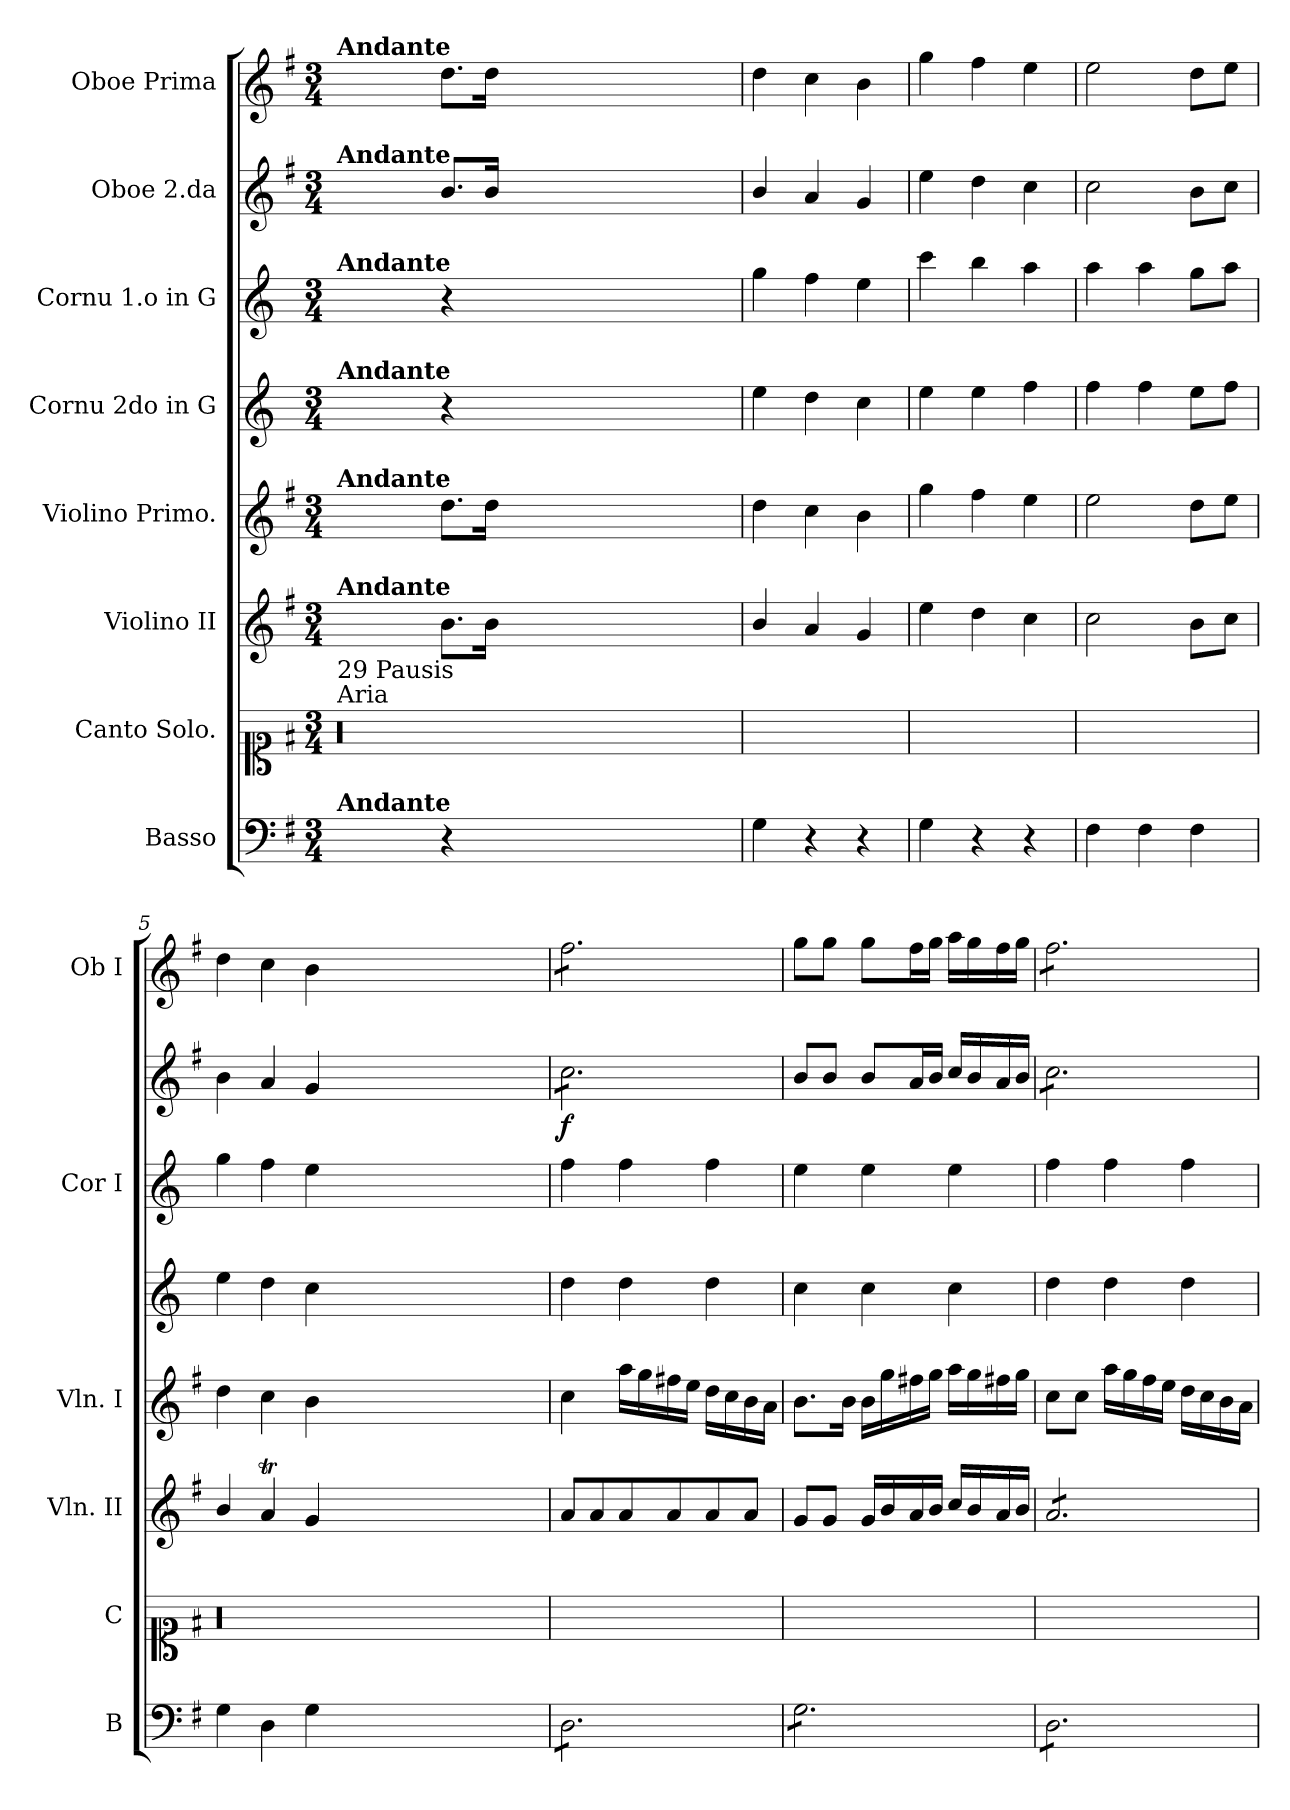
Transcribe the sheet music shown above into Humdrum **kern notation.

**kern	**dynam	**kern	**kern	**dynam	**kern	**dynam	**kern	**dynam	**kern	**kern	**dynam	**kern	**dynam
*part8	*part8	*part7	*part6	*part6	*part5	*part5	*part4	*part4	*part3	*part2	*part2	*part1	*part1
*staff8	*staff8	*staff7	*staff6	*staff6	*staff5	*staff5	*staff4	*staff4	*staff3	*staff2	*staff2	*staff1	*staff1
*I"Basso	*	*I"Canto Solo.	*I"Violino II	*	*I"Violino Primo.	*	*I"Cornu 2do in G	*	*I"Cornu 1.o   in G	*I"Oboe 2.da	*	*I"Oboe Prima	*
*I'B	*	*I'C	*I'Vln. II	*	*I'Vln. I	*	*	*	*I'Cor I	*	*	*I'Ob I	*
*clefF4	*	*clefC1	*clefG2	*	*clefG2	*	*clefG2	*	*clefG2	*clefG2	*	*clefG2	*
*	*	*	*	*	*	*	*ITrd3c5	*	*ITrd3c5	*	*	*	*
*k[f#]	*	*k[f#]	*k[f#]	*	*k[f#]	*	*k[f#]	*	*k[f#]	*k[f#]	*	*k[f#]	*
*G:	*	*G:	*G:	*	*G:	*	*	*	*	*G:	*	*G:	*
*M3/4	*	*M3/4	*M3/4	*	*M3/4	*	*M3/4	*	*M3/4	*M3/4	*	*M3/4	*
=1	=1	=1	=1	=1	=1	=1	=1	=1	=1	=1	=1	=1	=1
!	!	!	!	!	!	!	!	!	!	!	!	!LO:TX:a:B:t=Andante	!
!	!	!	!	!	!	!	!	!	!	!LO:TX:a:B:t=Andante	!	!	!
!	!	!	!	!	!	!	!	!	!LO:TX:a:B:t=Andante	!	!	!	!
!	!	!	!	!	!	!	!LO:TX:a:B:t=Andante	!	!	!	!	!	!
!	!	!	!	!	!LO:TX:a:B:t=Andante	!	!	!	!	!	!	!	!
!	!	!	!LO:TX:a:B:t=Andante	!	!	!	!	!	!	!	!	!	!
!	!	!LO:TX:a:t=Aria	!	!	!	!	!	!	!	!	!	!	!
!	!	!LO:TX:a:t=29 Pausis	!	!	!	!	!	!	!	!	!	!	!
!LO:TX:a:B:t=Andante	!	!	!	!	!	!	!	!	!	!	!	!	!
!	!	!LO:N:vis=00	!	!	!	!	!	!	!	!	!	!	!
4ryy	.	0.r	4ryy	.	4ryy	.	4ryy	.	4ryy	4ryy	.	4ryy	.
4ryy	.	.	4ryy	.	4ryy	.	4ryy	.	4ryy	4ryy	.	4ryy	.
!	!	!	!	!LO:DY:a	!	!	!	!	!	!	!	!	!
4r	.	.	8.b\L	po	8.dd\L	po	4r	.	4r	8.b/L	po	8.dd\L	po
.	.	.	16b\Jk	.	16dd\Jk	.	.	.	.	16b/Jk	.	16dd\Jk	.
0ryy	.	.	0ryy	.	0ryy	.	0ryy	.	0ryy	0ryy	.	0ryy	.
4ryy	.	.	4ryy	.	4ryy	.	4ryy	.	4ryy	4ryy	.	4ryy	.
=2	=2	=2	=2	=2	=2	=2	=2	=2	=2	=2	=2	=2	=2
4G\	po	2.ryy	4b/	.	4dd\	.	4b\	po	4dd\	4b/	.	4dd\	.
4r	.	.	4a/	.	4cc\	.	4a\	.	4cc\	4a/	.	4cc\	.
4r	.	.	4g/	.	4b\	.	4g\	.	4b\	4g/	.	4b\	.
=3	=3	=3	=3	=3	=3	=3	=3	=3	=3	=3	=3	=3	=3
4G\	.	2.ryy	4ee\	.	4gg\	.	4b\	.	4gg\	4ee\	.	4gg\	.
4r	.	.	4dd\	.	4ff#\	.	4b\	.	4ff#\	4dd\	.	4ff#\	.
4r	.	.	4cc\	.	4ee\	.	4cc\	.	4ee\	4cc\	.	4ee\	.
=4	=4	=4	=4	=4	=4	=4	=4	=4	=4	=4	=4	=4	=4
4F#\	.	2.ryy	2cc\	.	2ee\	.	4cc\	.	4ee\	2cc\	.	2ee\	.
4F#\	.	.	.	.	.	.	4cc\	.	4ee\	.	.	.	.
4F#\	.	.	8b\L	.	8dd\L	.	8b\L	.	8dd\L	8b\L	.	8dd\L	.
.	.	.	8cc\J	.	8ee\J	.	8cc\J	.	8ee\J	8cc\J	.	8ee\J	.
=5	=5	=5	=5	=5	=5	=5	=5	=5	=5	=5	=5	=5	=5
!	!	!LO:N:vis=00	!	!	!	!	!	!	!	!	!	!	!
4G\	.	0.r	4b/	.	4dd\	.	4b\	.	4dd\	4b\	.	4dd\	.
4D\	.	.	4aT/	.	4cc\	.	4a\	.	4cc\	4a/	.	4cc\	.
4G\	.	.	4g/	.	4b\	.	4g\	.	4b\	4g/	.	4b\	.
0ryy	.	.	0ryy	.	0ryy	.	0ryy	.	0ryy	0ryy	.	0ryy	.
4ryy	.	.	4ryy	.	4ryy	.	4ryy	.	4ryy	4ryy	.	4ryy	.
=6	=6	=6	=6	=6	=6	=6	=6	=6	=6	=6	=6	=6	=6
!	!	!	!	!LO:DY:a	!	!	!	!	!	!	!	!	!
*tremolo	*	*	*	*	*	*	*	*	*	*	*	*	*
*	*	*	*	*	*	*	*	*	*	*tremolo	*	*	*
*	*	*	*	*	*	*	*	*	*	*	*	*tremolo	*
8D\L	.	2.ryy	8a/L	for	4cc\	for	4a\	for	4cc\	8cc\L	f.	8ff#\L	for
8D\	.	.	8a/	.	.	.	.	.	.	8cc\	.	8ff#\	.
8D\	.	.	8a/	.	16aa\LL	.	4a\	.	4cc\	8cc\	.	8ff#\	.
.	.	.	.	.	16gg\	.	.	.	.	.	.	.	.
8D\	.	.	8a/	.	16ff#X\	.	.	.	.	8cc\	.	8ff#\	.
.	.	.	.	.	16ee\JJ	.	.	.	.	.	.	.	.
8D\	.	.	8a/	.	16dd\LL	.	4a\	.	4cc\	8cc\	.	8ff#\	.
.	.	.	.	.	16cc\	.	.	.	.	.	.	.	.
8D\J	.	.	8a/J	.	16b\	.	.	.	.	8cc\J	.	8ff#\J	.
*	*	*	*	*	*	*	*	*	*	*	*	*Xtremolo	*
*	*	*	*	*	*	*	*	*	*	*Xtremolo	*	*	*
.	.	.	.	.	16a\JJ	.	.	.	.	.	.	.	.
=7	=7	=7	=7	=7	=7	=7	=7	=7	=7	=7	=7	=7	=7
8G\L	.	2.ryy	8g/L	.	8.b\L	.	4g\	.	4b\	8b/L	.	8gg\L	.
8G\	.	.	8g/J	.	.	.	.	.	.	8b/J	.	8gg\J	.
.	.	.	.	.	16b\Jk	.	.	.	.	.	.	.	.
8G\	.	.	16g/LL	.	16b\LL	.	4g\	.	4b\	8b/L	.	8gg\L	.
.	.	.	16b/	.	16gg\	.	.	.	.	.	.	.	.
8G\	.	.	16a/	.	16ff#X\	.	.	.	.	16a/L	.	16ff#\L	.
.	.	.	16b/JJ	.	16gg\JJ	.	.	.	.	16b/JJ	.	16gg\JJ	.
8G\	.	.	16cc/LL	.	16aa\LL	.	4g\	.	4b\	16cc/LL	.	16aa\LL	.
.	.	.	16b/	.	16gg\	.	.	.	.	16b/	.	16gg\	.
8G\J	.	.	16a/	.	16ff#X\	.	.	.	.	16a/	.	16ff#\	.
.	.	.	16b/JJ	.	16gg\JJ	.	.	.	.	16b/JJ	.	16gg\JJ	.
=8	=8	=8	=8	=8	=8	=8	=8	=8	=8	=8	=8	=8	=8
*	*	*	*tremolo	*	*	*	*	*	*	*	*	*	*
*	*	*	*	*	*	*	*	*	*	*tremolo	*	*	*
*	*	*	*	*	*	*	*	*	*	*	*	*tremolo	*
8D\L	.	2.ryy	8a/L	.	8cc\L	.	4a\	.	4cc\	8cc\L	.	8ff#\L	.
8D\	.	.	8a/	.	8cc\J	.	.	.	.	8cc\	.	8ff#\	.
8D\	.	.	8a/	.	16aa\LL	.	4a\	.	4cc\	8cc\	.	8ff#\	.
.	.	.	.	.	16gg\	.	.	.	.	.	.	.	.
8D\	.	.	8a/	.	16ff#\	.	.	.	.	8cc\	.	8ff#\	.
.	.	.	.	.	16ee\JJ	.	.	.	.	.	.	.	.
8D\	.	.	8a/	.	16dd\LL	.	4a\	.	4cc\	8cc\	.	8ff#\	.
.	.	.	.	.	16cc\	.	.	.	.	.	.	.	.
8D\J	.	.	8a/J	.	16b\	.	.	.	.	8cc\J	.	8ff#\J	.
*	*	*	*	*	*	*	*	*	*	*	*	*Xtremolo	*
*	*	*	*	*	*	*	*	*	*	*Xtremolo	*	*	*
*	*	*	*Xtremolo	*	*	*	*	*	*	*	*	*	*
*Xtremolo	*	*	*	*	*	*	*	*	*	*	*	*	*
.	.	.	.	.	16a\JJ	.	.	.	.	.	.	.	.
=	=	=	=	=	=	=	=	=	=	=	=	=	=
*-	*-	*-	*-	*-	*-	*-	*-	*-	*-	*-	*-	*-	*-
